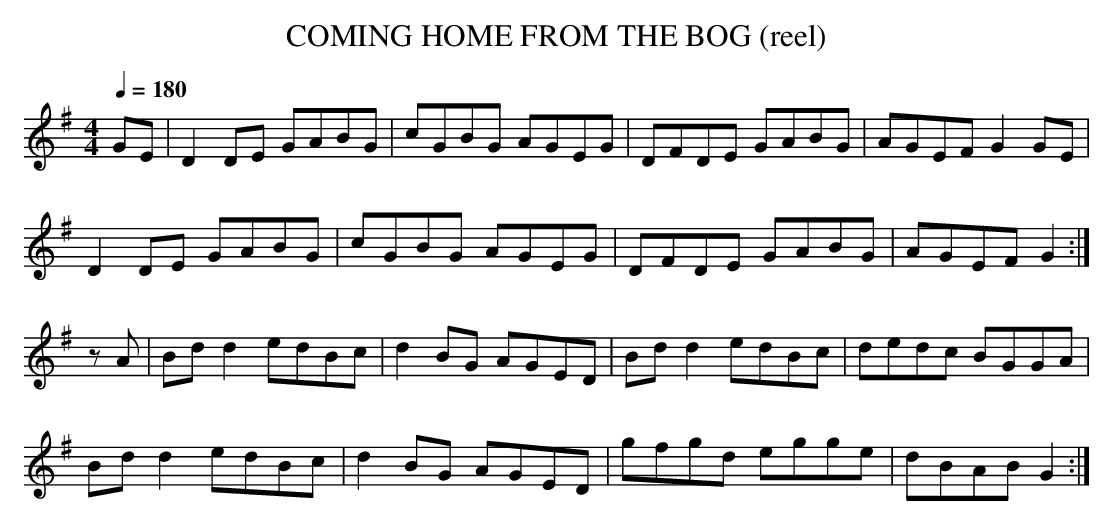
X:1
T:COMING HOME FROM THE BOG (reel)
Q:1/4=180
L:1/8
M:4/4
K:G
GE|D2 DE GABG|cGBG AGEG|DFDE GABG|AGEF G2 GE|
D2 DE GABG|cGBG AGEG|DFDE GABG|AGEF G2 :|
zA|Bd d2 edBc|d2 BG AGED|Bd d2 edBc|dedc BGGA|
Bd d2 edBc|d2 BG AGED|gfgd egge|dBAB G2 :|
